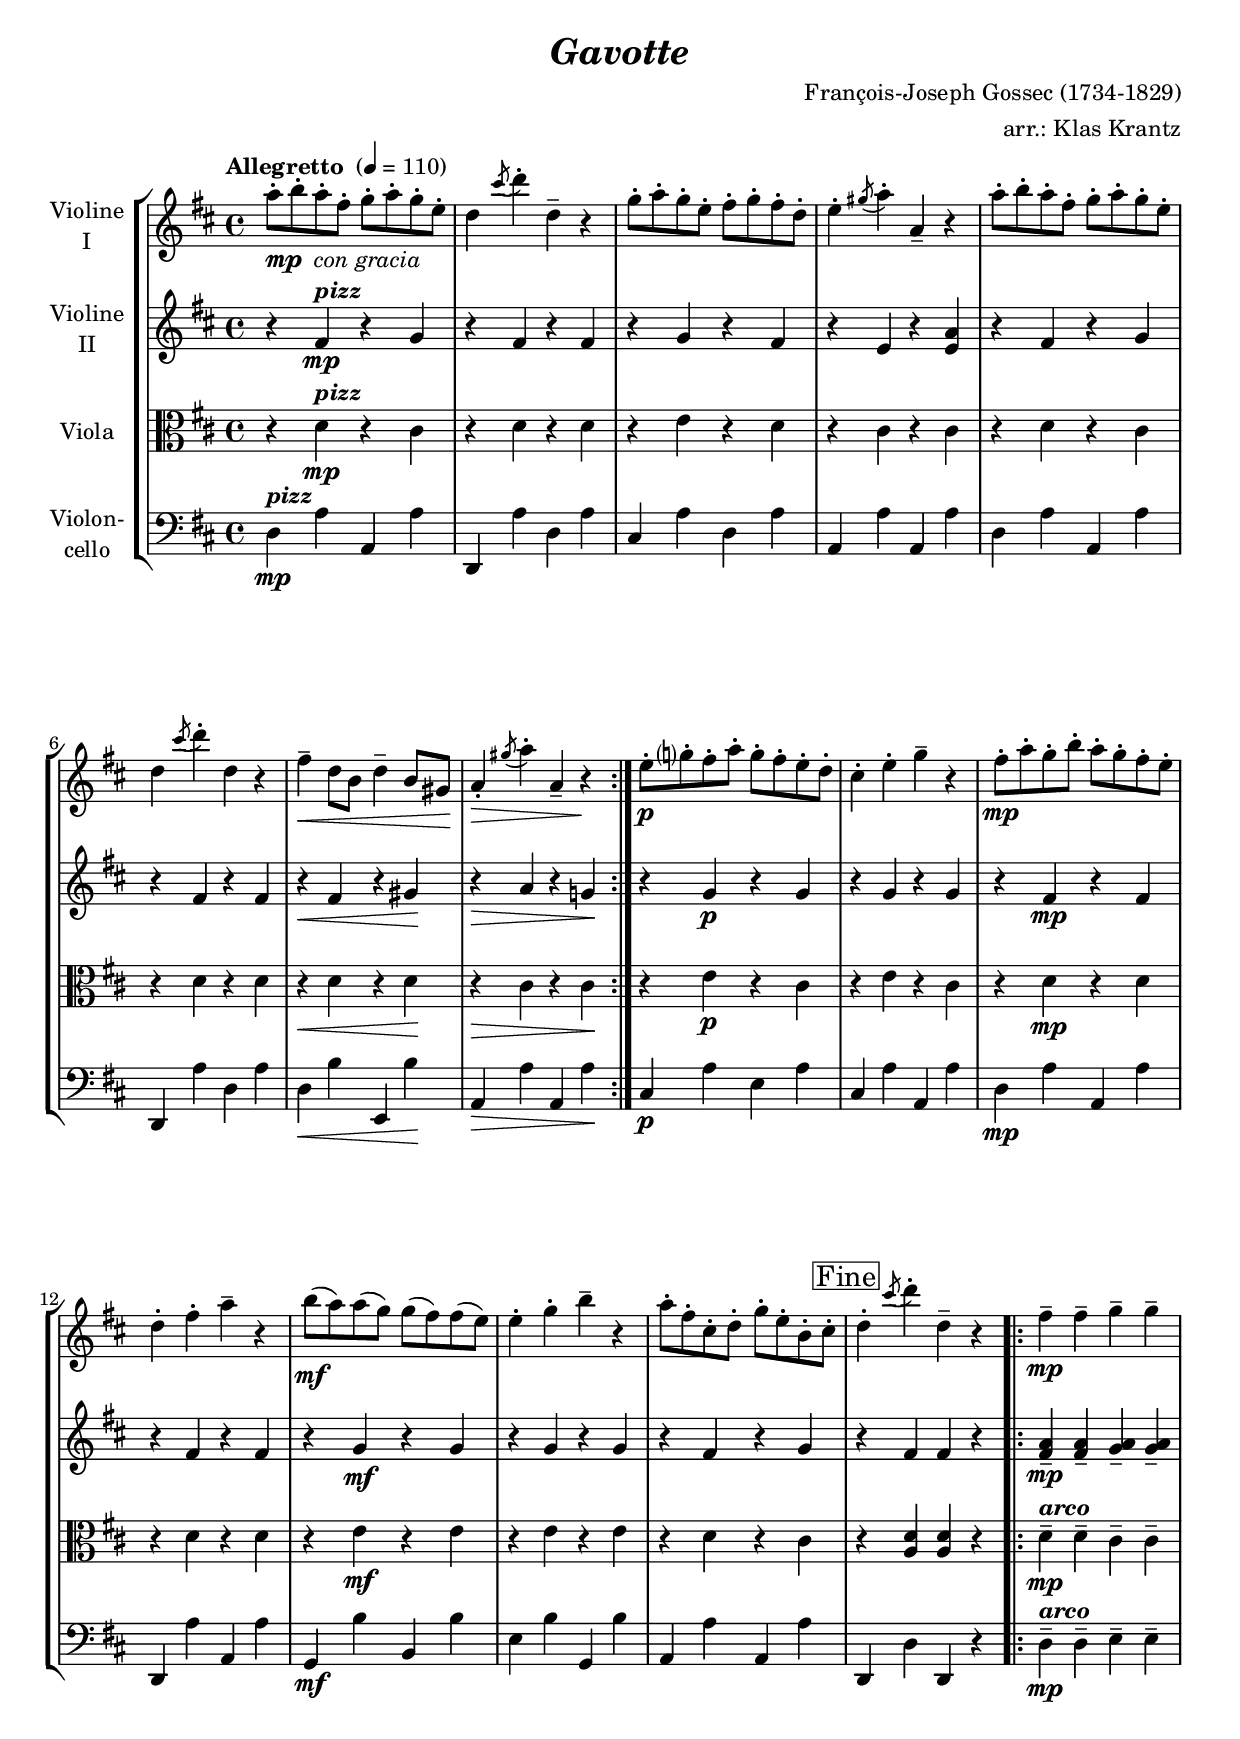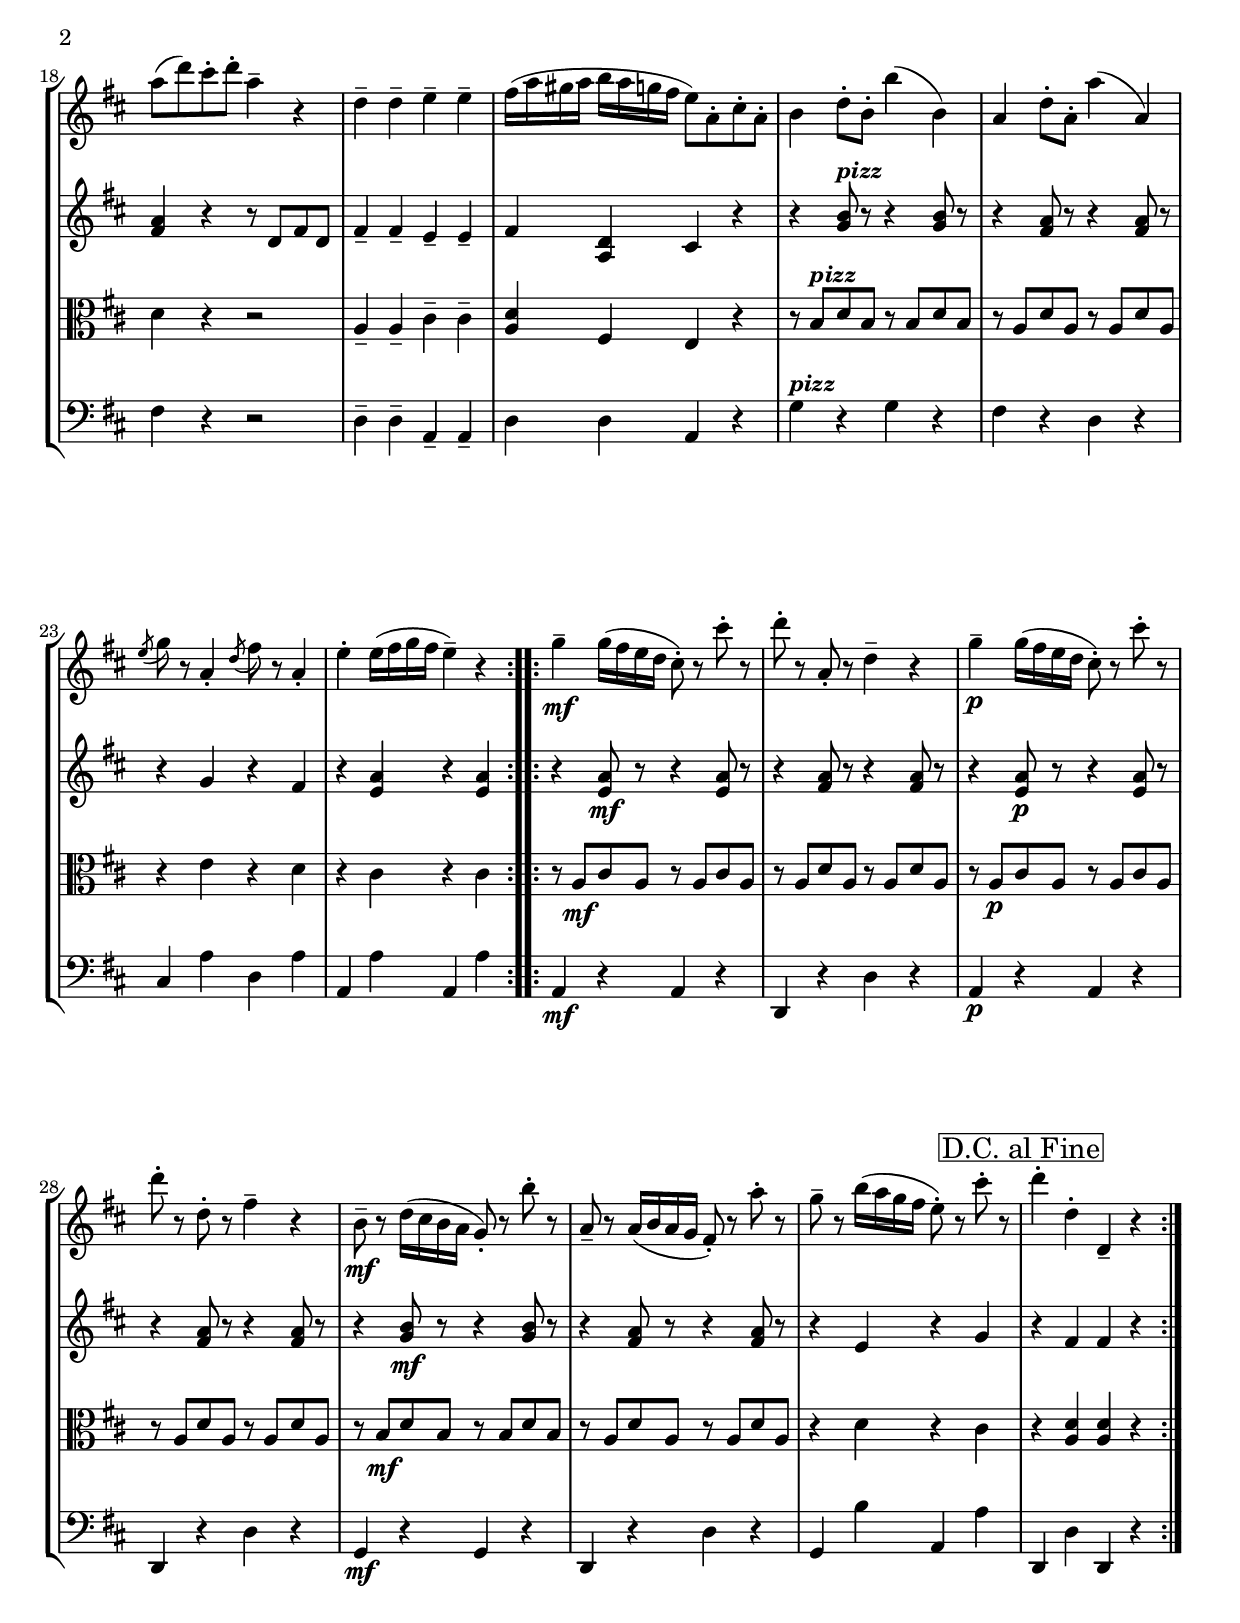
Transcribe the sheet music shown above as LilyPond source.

\version "2.14.2"
\include "deutsch.ly"

#(set-global-staff-size 19.75)

\header {
  title     = \markup \bold \italic "Gavotte"
  composer  = "François-Joseph Gossec (1734-1829)"
  arranger  = "arr.: Klas Krantz"
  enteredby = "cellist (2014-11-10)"
}

voiceconsts = {
  \key d \major
  \time 4/4
  \tempo "Allegretto " 4=110
  %\numericTimeSignature
  \compressFullBarRests
}

mihi = "clarinet"
mist = "string ensemble 1"
miba = "drawbar organ"

arco = \markup \bold \italic "arco"
dcaf = \mark \markup \box "D.C. al Fine"
fine = \mark \markup \box "Fine"
mpcg = \markup { \dynamic mp \italic " con gracia" }
pizz = \markup \bold \italic "pizz"

va = \relative c''' {
   \voiceconsts

   \repeat volta 2 {
     a8-._\mpcg h-. a-. fis-. g-. a-. g-. e-.
     d4 \acciaccatura cis'8 d4-. d,-- r
     g8-. a-. g-. e-. fis-. g-. fis-. d-.
     e4-. \acciaccatura gis8 a4-. a,-- r

     a'8-. h-. a-. fis-. g-. a-. g-. e-.
     d4 \acciaccatura cis'8 d4-. d, r
     fis--\< d8 h d4-- h8 gis\!
     a4-.\> \acciaccatura gis'8 a4-. a,-- r\!
   }

   e'8-.\p g?-. fis-. a-. g-. fis-. e-. d-.
   cis4-. e-. g-- r
   fis8-.\mp a-. g-. h-. a-. g-. fis-. e-.
   d4-. fis-. a-- r

   h8(\mf a) a( g) g( fis) fis( e)
   e4-. g-. h-- r
   a8-. fis-. cis-. d-. g-. e-. h-. cis-. \fine
   d4-. \acciaccatura cis'8 d4-. d,-- r
   
   \repeat volta 2 {
     fis--\mp fis-- g-- g--
     a8( d) cis-. d-. a4-- r
     d,-- d-- e-- e--
     fis16( a gis a h a g fis e8) a,-. cis-. a-.

     h4 d8-. h-. h'4( h,)
     a d8-. a-. a'4( a,)
     \acciaccatura e'8 g r a,4-. \acciaccatura d8 fis r8 a,4-.
     e'-. e16( fis g fis e4)-- r
   }

   \repeat volta 2 {
     g--\mf g16( fis e d cis8)-. r cis'-. r
     d-. r a,-. r d4-- r
     g--\p g16( fis e d cis8)-. r cis'-. r

     d-. r d,-. r fis4-- r
     h,8--\mf r d16( cis h a g8)-. r h'-. r

     a,-- r a16( h a g fis8)-. r a'-. r
     g-- r h16( a g fis e8)-. r cis'-. r \dcaf
     d4-. d,-. d,-- r
   }
}

vb = \relative c' {
   \voiceconsts

   \repeat volta 2 {
     r4 fis\mp^\pizz r g
     r fis r fis
     r g r fis
     r e r <e a>

     r fis r g
     r fis r fis
     r\< fis r gis\!
     r\> a r g!\!
   }

   r g\p r g
   r g r g
   r fis\mp r fis
   r fis r fis

   r g\mf r g
   r g r g
   r fis r g \fine
   r fis fis r

   \repeat volta 2 {
     <fis a>--\mp <fis a>-- <g a>-- <g a>--
     <fis a> r r8 d fis d
     fis4-- fis-- e-- e--
     fis <a, d> cis r

     r4 <g' h>8^\pizz r r4 <g h>8 r
     r4 <fis a>8 r r4 <fis a>8 r
     r4 g r fis
     r <e a> r <e a>
   }

   \repeat volta 2 {
     r <e a>8\mf r r4 <e a>8 r
     r4 <fis a>8 r r4 <fis a>8 r
     r4 <e a>8\p r r4 <e a>8 r
     r4 <fis a>8 r r4 <fis a>8 r

     r4 <g h>8\mf r r4 <g h>8 r
     r4 <fis a>8 r r4 <fis a>8 r
     r4 e r g \dcaf
     r fis fis r
   }
}

vc = \relative c' {
   \voiceconsts
   \clef "alto"

   \repeat volta 2 {
     r4 d\mp^\pizz r cis
     r d r d
     r e r d
     r cis r cis

     r d r cis
     r d r d
     r\< d r d\!
     r\> cis r cis\!
   }

   r e\p r cis
   r e r cis
   r d\mp r d
   r d r d

   r e\mf r e
   r e r e
   r d r cis \fine
   r <a d> <a d> r

   \repeat volta 2 {
     d--\mp^\arco d-- cis-- cis--
     d r r2
     a4-- a-- cis-- cis--
     <a d> fis e r

     r8 h'^\pizz d h r h d h
     r a d a r a d a
     r4 e' r d
     r cis r cis
   }

   \repeat volta 2 {
     r8 a\mf cis a r a cis a
     r a d a r a d a
     r8 a\p cis a r a cis a

     r a d a r a d a
     r h\mf d h r h d h

     r a d a r a d a
     r4 d r cis \dcaf
     r <a d> <a d> r
   }
}

vd = \relative c {
   \voiceconsts
   \clef "bass"

   \repeat volta 2 {
     d4\mp^\pizz a' a, a'
     d,, a'' d, a'
     cis, a' d, a'
     a, a' a, a'

     d, a' a, a'
     d,, a'' d, a'
     d,\< h' e,, h''\!
     a,\> a' a, a'\!
   }

   cis,\p a' e a
   cis, a' a, a'
   d,\mp a' a, a'
   d,, a'' a, a'

   g,\mf h' h, h'
   e, h' g, h'
   a, a' a, a' \fine
   d,, d' d, r

   \repeat volta 2 {
     d'--\mp^\arco d-- e-- e--
     fis r r2
     d4-- d-- a-- a--
     d d a r

     g'^\pizz r g r
     fis r d r
     cis a' d, a'
     a, a' a, a'
   }

   \repeat volta 2 {
     a,\mf r a r
     d, r d' r
     a\p r a r
     d, r d' r

     g,\mf r g r
     d r d' r
     g, h' a, a' \dcaf
     d,, d' d, r
   }
}


music = \new StaffGroup <<
      \new Staff {
        \set Staff.midiInstrument = \mist
        \set Staff.instrumentName = \markup \center-column { "Violine" "I" }
        \transpose d d { \va }
      }

      \new Staff {
        \set Staff.midiInstrument = \mist
        \set Staff.instrumentName = \markup \center-column { "Violine" "II" }
        \transpose d d { \vb }
      }

      \new Staff {
        \set Staff.midiInstrument = \mist
        \set Staff.instrumentName = \markup \center-column { "Viola" }
        \transpose d d { \vc }
      }

      \new Staff {
        \set Staff.midiInstrument = \miba
        \set Staff.instrumentName = \markup \center-column { "Violon-" "cello" }
        \transpose d d { \vd }
      }
>>

\book {
  \score {
   \music
    \layout {}
  }

  \score {
    \unfoldRepeats \music

    \midi {
      \context {
        \Score
      }
    }
  }
}
